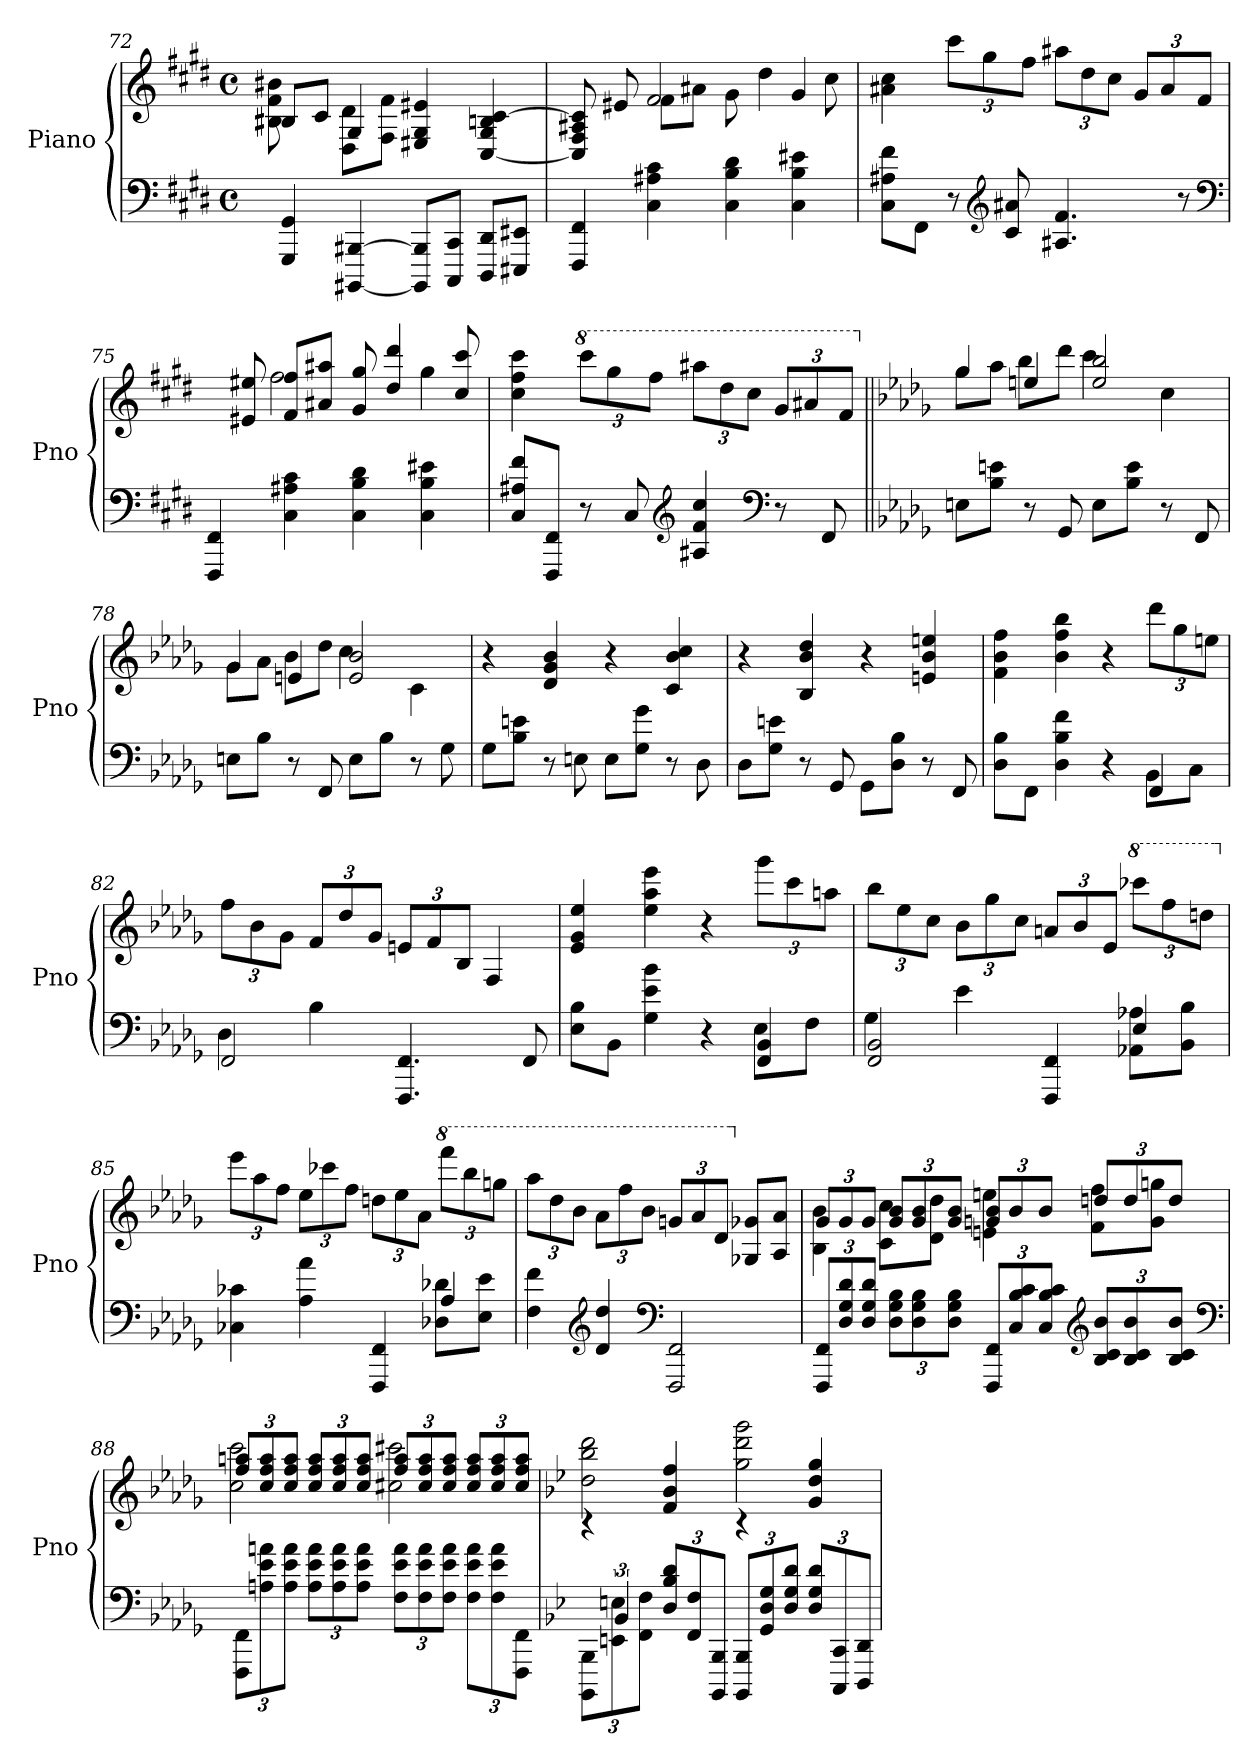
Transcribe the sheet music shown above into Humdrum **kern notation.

**kern	**kern
*part1	*part1
*staff2	*staff1
*I"Piano	*
*I'Pno	*
*clefF4	*clefG2
*k[f#c#g#d#]	*k[f#c#g#d#]
*M4/4	*M4/4
*met(c)	*met(c)
=72	=72
*	*^
4GGG# 4GG#	8B#XL	8B#X 8f# 8b#X
.	8c#J	8ryy
[4BBBB#X [4BBB#X	4G#	8D# 8d#L
.	.	8F# 8f#J
8BBBB#] 8BBB#]L	2ryy	4E#X 4G# 4e#X
8CCC# 8CC#J	.	.
8DDD# 8DD#L	.	[4C# 4G# 4Bn [4c#
8EEE#X 8EE#XJ	.	.
=73	=73	=73
4FFF# 4FF#	4ryy	8C#] 8F# 8A#X 8c#]
.	.	8e#X
4C# 4A#X 4c#	2f#	8f#L
.	.	8a#XJ
4C# 4B 4d#	.	8g#
.	.	4dd#
4C# 4B 4e#X	4g#	.
.	.	8cc#
*	*v	*v
=74	=74
8C# 8A#X 8f#L	4a#X 4cc#
8FF#J	.
8r	12ccc#L
.	12gg#
*clefG2	*
8c# 8a#X	.
.	12ff#J
4.A#X 4.f#	12aa#XL
.	12dd#
.	12cc#J
.	12g#L
.	12a#
8r	.
.	12f#J
*clefF4	*
=75	=75
*	*^
4FFF# 4FF#	4ryy	8ryy
.	.	8e#X 8ee#X
4C# 4A#X 4c#	8f# 8ff#L	2ff#
.	8a#X 8aa#XJ	.
4C# 4B 4d#	8g# 8gg#	.
.	4dd# 4ddd#	.
4C# 4B 4e#X	.	4gg#
.	8cc# 8ccc#	.
*	*v	*v
=76	=76
8C# 8A#X 8f#L	4cc# 4ff# 4ccc#
8FFF# 8FF#J	.
*	*8va
8r	12cccc#L
.	12ggg#
8C#	.
.	12fff#J
*clefG2	*
4A#X 4f# 4cc#	12aaa#XL
.	12ddd#
.	12ccc#J
*clefF4	*
8r	12gg#L
.	12aa#X
8FF#	.
.	12ff#J
=77||	=77||
*k[b-e-a-d-g-]	*k[b-e-a-d-g-]
*	*X8va
*	*^
8EnL	4gg-	8gg-L
8B- 8enJ	.	8aa-J
8r	4een	8bb-L
8GG-	.	8ddd-J
8EL	2ee 2bb-	4ccc
8B- 8eJ	.	.
8r	.	4cc
8FF	.	.
=78	=78	=78
8EnL	4g-	8g-L
8B-J	.	8a-J
8r	4en	8b-L
8FF	.	8dd-J
8EL	2e 2b-	4cc
8B-J	.	.
8r	.	4c
8G-	.	.
*	*v	*v
=79	=79
8G-L	4r
8B- 8enJ	.
8r	4d- 4g- 4b-
8En	.
8EL	4r
8G- 8g-J	.
8r	4c 4b- 4cc
8D-	.
=80	=80
8D-L	4r
8G- 8enJ	.
8r	4B- 4b- 4dd-
8GG-	.
8GG-L	4r
8D- 8B-J	.
8r	4en 4b- 4een
8FF	.
=81	=81
*^	*
8D- 8B-L	2.ryy	4f 4b- 4ff
8FFJ	.	.
4D- 4B- 4f	.	4b- 4ff 4bb-
4r	.	4r
4FF	8BB-L	12ddd-L
.	.	12gg-
.	8CJ	.
.	.	12eenJ
=82	=82	=82
2FF	4D-	12ffL
.	.	12b-
.	.	12g-J
.	4B-	12fL
.	.	12dd-
.	.	12g-J
4.FFF 4.FF	2ryy	12enL
.	.	12f
.	.	12B-J
.	.	4F
8FF	.	.
=83	=83	=83
8E- 8B-L	2.ryy	4e- 4g- 4ee-
8BB-J	.	.
4G- 4e- 4b-	.	4ee- 4aa- 4eee-
4r	.	4r
4FF 4BB-	8E-L	12ggg-L
.	.	12ccc
.	8FJ	.
.	.	12aanJ
=84	=84	=84
2FF 2BB-	4G-	12bb-L
.	.	12ee-
.	.	12ccJ
.	4e-	12b-L
.	.	12gg-
.	.	12ccJ
4ryy	4FFF 4FF	12anL
.	.	12b-
.	.	12e-J
*	*	*8va
4E-	8AA-X 8A-XL	12cccc-XL
.	.	12fff
.	8BB- 8B-J	.
.	.	12dddnJ
=85	=85	=85
*	*	*X8va
4C-X 4c-X	2.ryy	12eee-L
.	.	12aa-
.	.	12ffJ
4A- 4a-	.	12ee-L
.	.	12ccc-X
.	.	12ffJ
4FFF 4FF	.	12ddnL
.	.	12ee-
.	.	12a-J
*	*	*8va
4A-	8D-X 8d-XL	12ffffL
.	.	12bbb-
.	8E- 8e-J	.
.	.	12gggnJ
*v	*v	*
=86	=86
4F 4f	12aaa-L
.	12ddd-
.	12bb-J
*clefG2	*
4d- 4dd-	12aa-L
.	12fff
.	12bb-J
*clefF4	*
2FFF 2FF	12ggnL
.	12aa-
.	12dd-J
*	*X8va
.	8G-X 8g-XL
.	8A- 8a-J
=87	=87
*	*^
12FFF 12FFL	12g-L	4B- 4b-
12D- 12G- 12d-	12g-	.
12D- 12G- 12d-J	12g-J	.
12D- 12G- 12B-L	12g- 12b-L	8c 8ccL
12D- 12G- 12B-	12g- 12b-	.
.	.	8d- 8dd-J
12D- 12G- 12B-J	12g- 12b-J	.
12FFF 12FFL	12gn 12b-L	4en 4een
12C 12B- 12c	12b-	.
12C 12B- 12cJ	12b-J	.
*clefG2	*	*
12B- 12c 12b-L	12ddnL	8f 8ffL
12B- 12c 12b-	12dd	.
.	.	8g 8ggnJ
12B- 12c 12b-J	12ddJ	.
*clefF4	*	*
=88	=88	=88
12FFF 12FFL	12ff 12aanL	2cc 2ccc
12An 12e- 12an	12cc 12ff 12aa	.
12A 12e- 12aJ	12cc 12ff 12aaJ	.
12A 12e- 12aL	12cc 12ff 12aaL	.
12A 12e- 12a	12cc 12ff 12aa	.
12A 12e- 12aJ	12cc 12ff 12aaJ	.
12F 12e- 12aL	12ff 12aaL	2cc#X 2ccc#X
12F 12e- 12a	12cc# 12ff 12aa	.
12F 12e- 12aJ	12cc# 12ff 12aaJ	.
12F 12e- 12aL	12cc# 12ff 12aaL	.
12F 12e- 12a	12cc# 12ff 12aa	.
12FFF 12FFJ	12cc# 12ff 12aaJ	.
=89	=89	=89
*k[b-e-]	*k[b-e-]	*
*^	*	*
12ryy	12BBBB- 12BBB-L	4rc	2dd 2bb- 2ddd
6BB-	12EEn 12En	.	.
.	12FF 12FJ	.	.
12D 12B- 12dL	2.ryy	4f 4b- 4ff	.
12FF 12F	.	.	.
12BBBB- 12BBB-J	.	.	.
12BBBB- 12BBB-L	.	4rc	2gg 2ddd 2ggg
12GG 12D 12G	.	.	.
12D 12G 12dJ	.	.	.
12D 12G 12dL	.	4g 4dd 4gg	.
12CCC 12CC	.	.	.
12DDD 12DDJ	.	.	.
*v	*v	*	*
*	*v	*v
=	=
*-	*-
